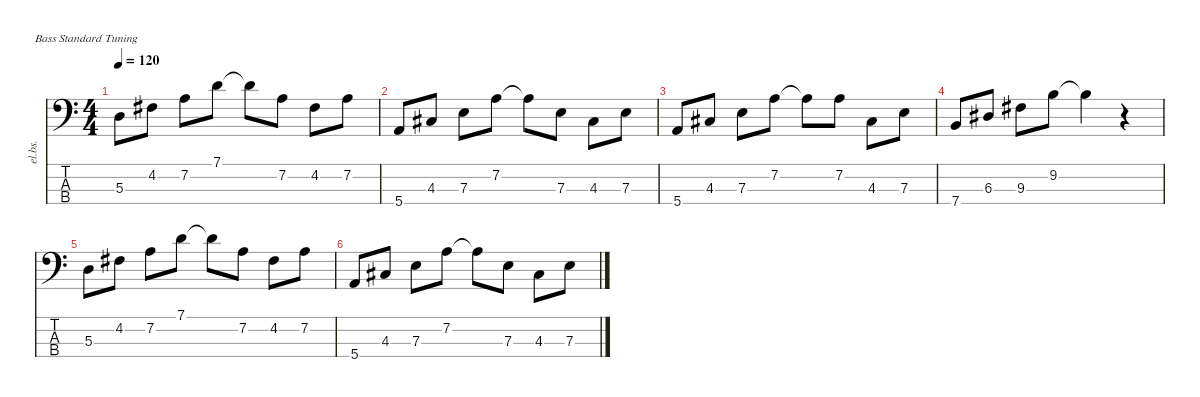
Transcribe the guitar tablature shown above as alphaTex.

\defaultSystemsLayout 4
\hideDynamics
\bracketExtendMode nobrackets
\otherSystemsTrackNameOrientation horizontal
\track ("Paul" "el.bs.") {instrument electricbasspick}
\staff {score tabs}
\tuning (G2 D2 A1 E1)
\ts (4 4)
\tempo 120
\clef f4
\ks c
5.3.8{dy fff beam Down} 4.2{acc #}.8{beam Down} 7.2.8{beam Down} 7.1.8{beam Down} 7.1{t}.8{dy f beam Down} 7.2.8{dy fff beam Down} 4.2{acc #}.8{beam Down} 7.2.8{beam Down} |
5.4.8{beam Up} 4.3{acc #}.8{beam Up} 7.3.8{beam Down} 7.2.8{dy f beam Down} 7.2{t}.8{beam Down} 7.3.8{dy fff beam Down} 4.3{acc #}.8{beam Down} 7.3.8{beam Down} |
5.4.8{beam Up} 4.3{acc #}.8{beam Up} 7.3.8{beam Down} 7.2.8{dy f beam Down} 7.2{t}.8{beam Down} 7.2.8{dy fff beam Down} 4.3{acc #}.8{beam Down} 7.3.8{beam Down} |
7.4.8{beam Up} 6.3{acc #}.8{beam Up} 9.3{acc #}.8{beam Down} 9.2.8{dy f beam Down} 9.2{t}.4{beam Down} r.4{beam Down} |
5.3.8{dy fff beam Down} 4.2{acc #}.8{beam Down} 7.2.8{beam Down} 7.1.8{beam Down} 7.1{t}.8{dy f beam Down} 7.2.8{dy fff beam Down} 4.2{acc #}.8{beam Down} 7.2.8{beam Down} |
5.4.8{beam Up} 4.3{acc #}.8{beam Up} 7.3.8{beam Down} 7.2.8{dy f beam Down} 7.2{t}.8{beam Down} 7.3.8{dy fff beam Down} 4.3{acc #}.8{beam Down} 7.3.8{beam Down}
